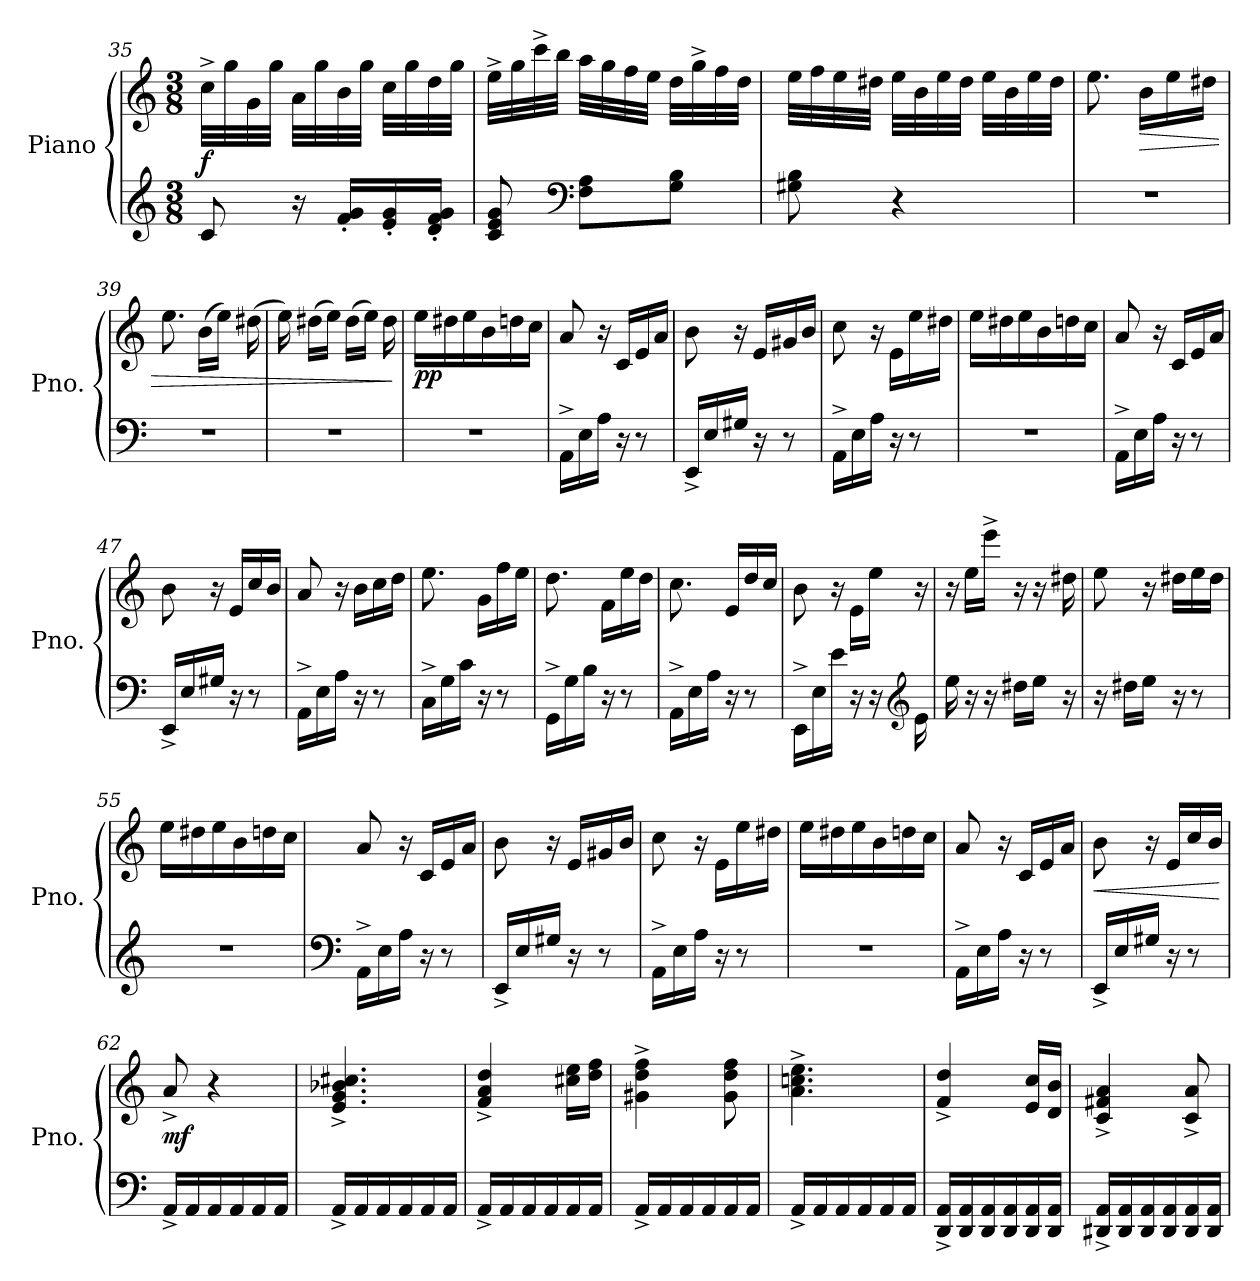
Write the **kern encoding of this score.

**kern	**kern	**dynam
*part1	*part1	*part1
*staff2	*staff1	*staff1/2
*I"Piano	*	*
*I'Pno.	*	*
*clefG2	*clefG2	*
*k[]	*k[]	*
*M3/8	*M3/8	*
=35	=35	=35
!	!	!LO:DY:b
8c/	32cc^\LLL	f
.	32gg\	.
.	32g\	.
.	32gg\JJJ	.
16r	32a\LLL	.
.	32gg\	.
16f/' 16g/'LL	32b\	.
.	32gg\JJJ	.
16e/' 16g/'	32cc\LLL	.
.	32gg\	.
16d/' 16f/' 16g/'JJ	32dd\	.
.	32gg\JJJ	.
=36	=36	=36
8c/ 8e/ 8g/	32ee^\LLL	.
.	32gg\	.
.	32ccc^\	.
.	32bb\JJJ	.
*clefF4	*	*
8F\ 8A\L	32aa\LLL	.
.	32gg\	.
.	32ff\	.
.	32ee\JJJ	.
8G\ 8B\J	32dd\LLL	.
.	32gg^\	.
.	32ff\	.
.	32dd\JJJ	.
=37	=37	=37
8G#X\ 8B\	32ee\LLL	.
*	*MM60	*
.	32ff\	.
.	32ee\	.
.	32dd#X\JJJ	.
4r	32ee\LLL	.
.	32b\	.
*	*MM58	*
.	32ee\	.
.	32dd#\JJJ	.
.	32ee\LLL	.
.	32b\	.
*	*MM52	*
.	32ee\	.
.	32dd#\JJJ	.
=38	=38	=38
*	*MM50	*
4.r	8.ee\	.
!	!	!LO:HP:b
.	16b\LL	>
.	16ee\	.
.	16dd#X\JJ	.
!!LO:PB:g=z
=39	=39	=39
4.r	8.ee\	.
.	(16b\LL	.
.	16ee\JJ)	.
.	(16dd#X\	.
=40	=40	=40
4.r	16ee\)	.
*	*MM52	*
.	(16dd#X\LL	.
.	16ee\JJ)	.
.	(16dd#\LL	.
*	*MM58	*
.	16ee\JJ)	.
.	16dd#\	.
.	.	]
=41	=41	=41
*	*MM60	*
!	!	!LO:DY:b
4.r	16ee\LL	pp
.	16dd#X\	.
.	16ee\	.
.	16b\	.
*	*MM65	*
.	16ddn\	.
.	16cc\JJ	.
=42	=42	=42
16AA^\LL	8a/	.
16E\	.	.
16A\JJ	16r	.
16r	16c/LL	.
8r	16e/	.
.	16a/JJ	.
=43	=43	=43
16EE^/LL	8b\	.
16E/	.	.
16G#X/JJ	16r	.
16r	16e/LL	.
8r	16g#X/	.
.	16b/JJ	.
=44	=44	=44
16AA^\LL	8cc\	.
16E\	.	.
16A\JJ	16r	.
16r	16e\LL	.
8r	16ee\	.
.	16dd#X\JJ	.
!!LO:LB:g=z
=45	=45	=45
4.r	16ee\LL	.
.	16dd#X\	.
.	16ee\	.
.	16b\	.
.	16ddn\	.
.	16cc\JJ	.
=46	=46	=46
16AA^\LL	8a/	.
16E\	.	.
16A\JJ	16r	.
16r	16c/LL	.
8r	16e/	.
.	16a/JJ	.
=47	=47	=47
16EE^/LL	8b\	.
16E/	.	.
16G#X/JJ	16r	.
16r	16e/LL	.
8r	16cc/	.
.	16b/JJ	.
=48	=48	=48
16AA^\LL	8a/	.
16E\	.	.
16A\JJ	16r	.
16r	16b\LL	.
8r	16cc\	.
.	16dd\JJ	.
=49	=49	=49
16C^\LL	8.ee\	.
16G\	.	.
16c\JJ	.	.
16r	16g\LL	.
8r	16ff\	.
.	16ee\JJ	.
=50	=50	=50
16GG^\LL	8.dd\	.
16G\	.	.
16B\JJ	.	.
16r	16f\LL	.
8r	16ee\	.
.	16dd\JJ	.
!!LO:LB:g=z
=51	=51	=51
16AA^\LL	8.cc\	.
16E\	.	.
16A\JJ	.	.
16r	16e/LL	.
8r	16dd/	.
.	16cc/JJ	.
=52	=52	=52
*	*MM60	*
16EE^\LL	8b\	.
16E\	.	.
16e\JJ	16r	.
16r	16e\LL	.
16r	16ee\JJ	.
*clefG2	*	*
16e\	16r	.
=53	=53	=53
16ee\	16r	.
16r	16ee\LL	.
16r	16eee^\JJ	.
*	*MM58	*
16dd#X\LL	16r	.
16ee\JJ	16r	.
16r	16dd#X\	.
=54	=54	=54
16r	8ee\	.
16dd#X\LL	.	.
16ee\JJ	16r	.
16r	16dd#X\LL	.
8r	16ee\	.
.	16dd#\JJ	.
=55	=55	=55
*	*MM60	*
4.r	16ee\LL	.
.	16dd#X\	.
.	16ee\	.
.	16b\	.
*	*MM65	*
.	16ddn\	.
.	16cc\JJ	.
=56	=56	=56
*clefF4	*	*
16AA^\LL	8a/	.
16E\	.	.
16A\JJ	16r	.
16r	16c/LL	.
8r	16e/	.
.	16a/JJ	.
!!LO:LB:g=z
=57	=57	=57
16EE^/LL	8b\	.
16E/	.	.
16G#X/JJ	16r	.
16r	16e/LL	.
8r	16g#X/	.
.	16b/JJ	.
=58	=58	=58
16AA^\LL	8cc\	.
16E\	.	.
16A\JJ	16r	.
16r	16e\LL	.
8r	16ee\	.
.	16dd#X\JJ	.
=59	=59	=59
4.r	16ee\LL	.
.	16dd#X\	.
.	16ee\	.
.	16b\	.
.	16ddn\	.
.	16cc\JJ	.
=60	=60	=60
16AA^\LL	8a/	.
16E\	.	.
16A\JJ	16r	.
16r	16c/LL	.
8r	16e/	.
.	16a/JJ	.
=61	=61	=61
!	!	!LO:HP:b
16EE^/LL	8b\	<
16E/	.	.
16G#X/JJ	16r	.
16r	16e/LL	.
8r	16cc/	.
.	16b/JJ	.
.	.	[
=62	=62	=62
*	*MM70	*
!	!	!LO:DY:b
16AA^/LL	8a^/	mf
16AA/	.	.
16AA/	4r	.
16AA/	.	.
16AA/	.	.
16AA/JJ	.	.
!!LO:LB:g=z
=63	=63	=63
16AA^/LL	4.e/^ 4.g/^ 4.b-X/^ 4.cc#X/^	.
16AA/	.	.
16AA/	.	.
16AA/	.	.
16AA/	.	.
16AA/JJ	.	.
=64	=64	=64
16AA^/LL	4f/^ 4a/^ 4dd/^	.
16AA/	.	.
16AA/	.	.
16AA/	.	.
16AA/	16cc#X\ 16ee\LL	.
16AA/JJ	16dd\ 16ff\JJ	.
=65	=65	=65
16AA^/LL	4g#X\^ 4dd\^ 4ff\^	.
16AA/	.	.
16AA/	.	.
16AA/	.	.
16AA/	8g#\ 8dd\ 8ff\	.
16AA/JJ	.	.
=66	=66	=66
16AA^/LL	4.a\^ 4.ccn\^ 4.ee\^	.
16AA/	.	.
16AA/	.	.
16AA/	.	.
16AA/	.	.
16AA/JJ	.	.
=67	=67	=67
16DD/^ 16AA/^LL	4f/^ 4dd/^	.
16DD/ 16AA/	.	.
16DD/ 16AA/	.	.
16DD/ 16AA/	.	.
16DD/ 16AA/	16e/ 16cc/LL	.
16DD/ 16AA/JJ	16d/ 16b/JJ	.
=68	=68	=68
16DD#X/^ 16AA/^LL	4c/^ 4f#X/^ 4a/^	.
16DD#/ 16AA/	.	.
16DD#/ 16AA/	.	.
16DD#/ 16AA/	.	.
16DD#/ 16AA/	8c/^ 8a/^	.
16DD#/ 16AA/JJ	.	.
=	=	=
*-	*-	*-
